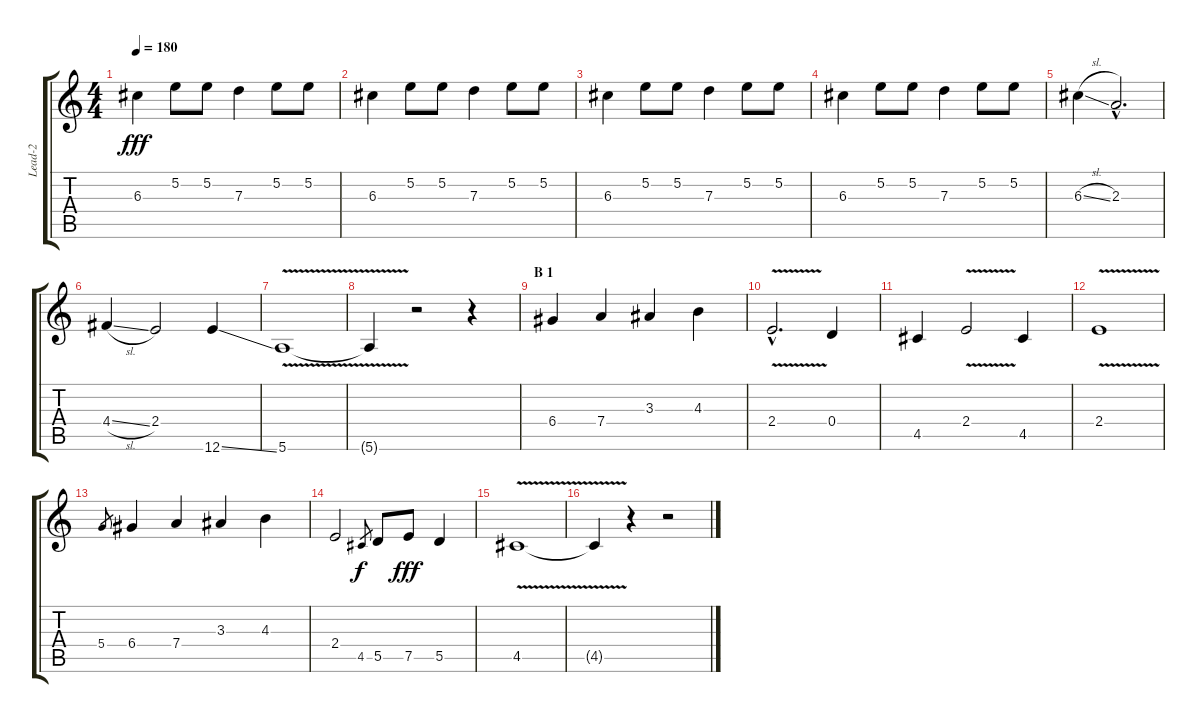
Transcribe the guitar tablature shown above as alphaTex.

\track ("Lead-2" "Lead-2") {instrument acousticguitarnylon}
\staff {score tabs}
\tuning (E4 B3 G3 D3 A2 E2) {hide}
\ts (4 4)
\tempo 180
\clef g2
\ks c
6.3.4{dy fff instrument electricguitarmuted} 5.2.8 5.2.8 7.3.4 5.2.8 5.2.8 |
6.3.4 5.2.8 5.2.8 7.3.4 5.2.8 5.2.8 |
6.3.4 5.2.8 5.2.8 7.3.4 5.2.8 5.2.8 |
6.3.4 5.2.8 5.2.8 7.3.4 5.2.8 5.2.8 |
6.3{sl}.4 2.3{hac}.2{d} |
4.4{sl}.4 2.4.2 12.6{ss}.4 |
5.6{v}.1 |
5.6{t}.4 r.2 r.4 |
\section ("" "B 1")
6.4.4{volume 16 instrument electricguitarclean} 7.4.4 3.3.4 4.3.4 |
2.4{v hac}.2{d} 0.4.4 |
4.5.4 2.4{v}.2 4.5.4 |
2.4{v}.1 |
5.4.8{gr} 6.4.4 7.4.4 3.3.4 4.3.4 |
2.4.2 4.5.8{gr dy f} 5.5.8 7.5.8{dy fff} 5.5.4 |
4.5{v}.1 |
4.5{t}.4 r.4 r.2
